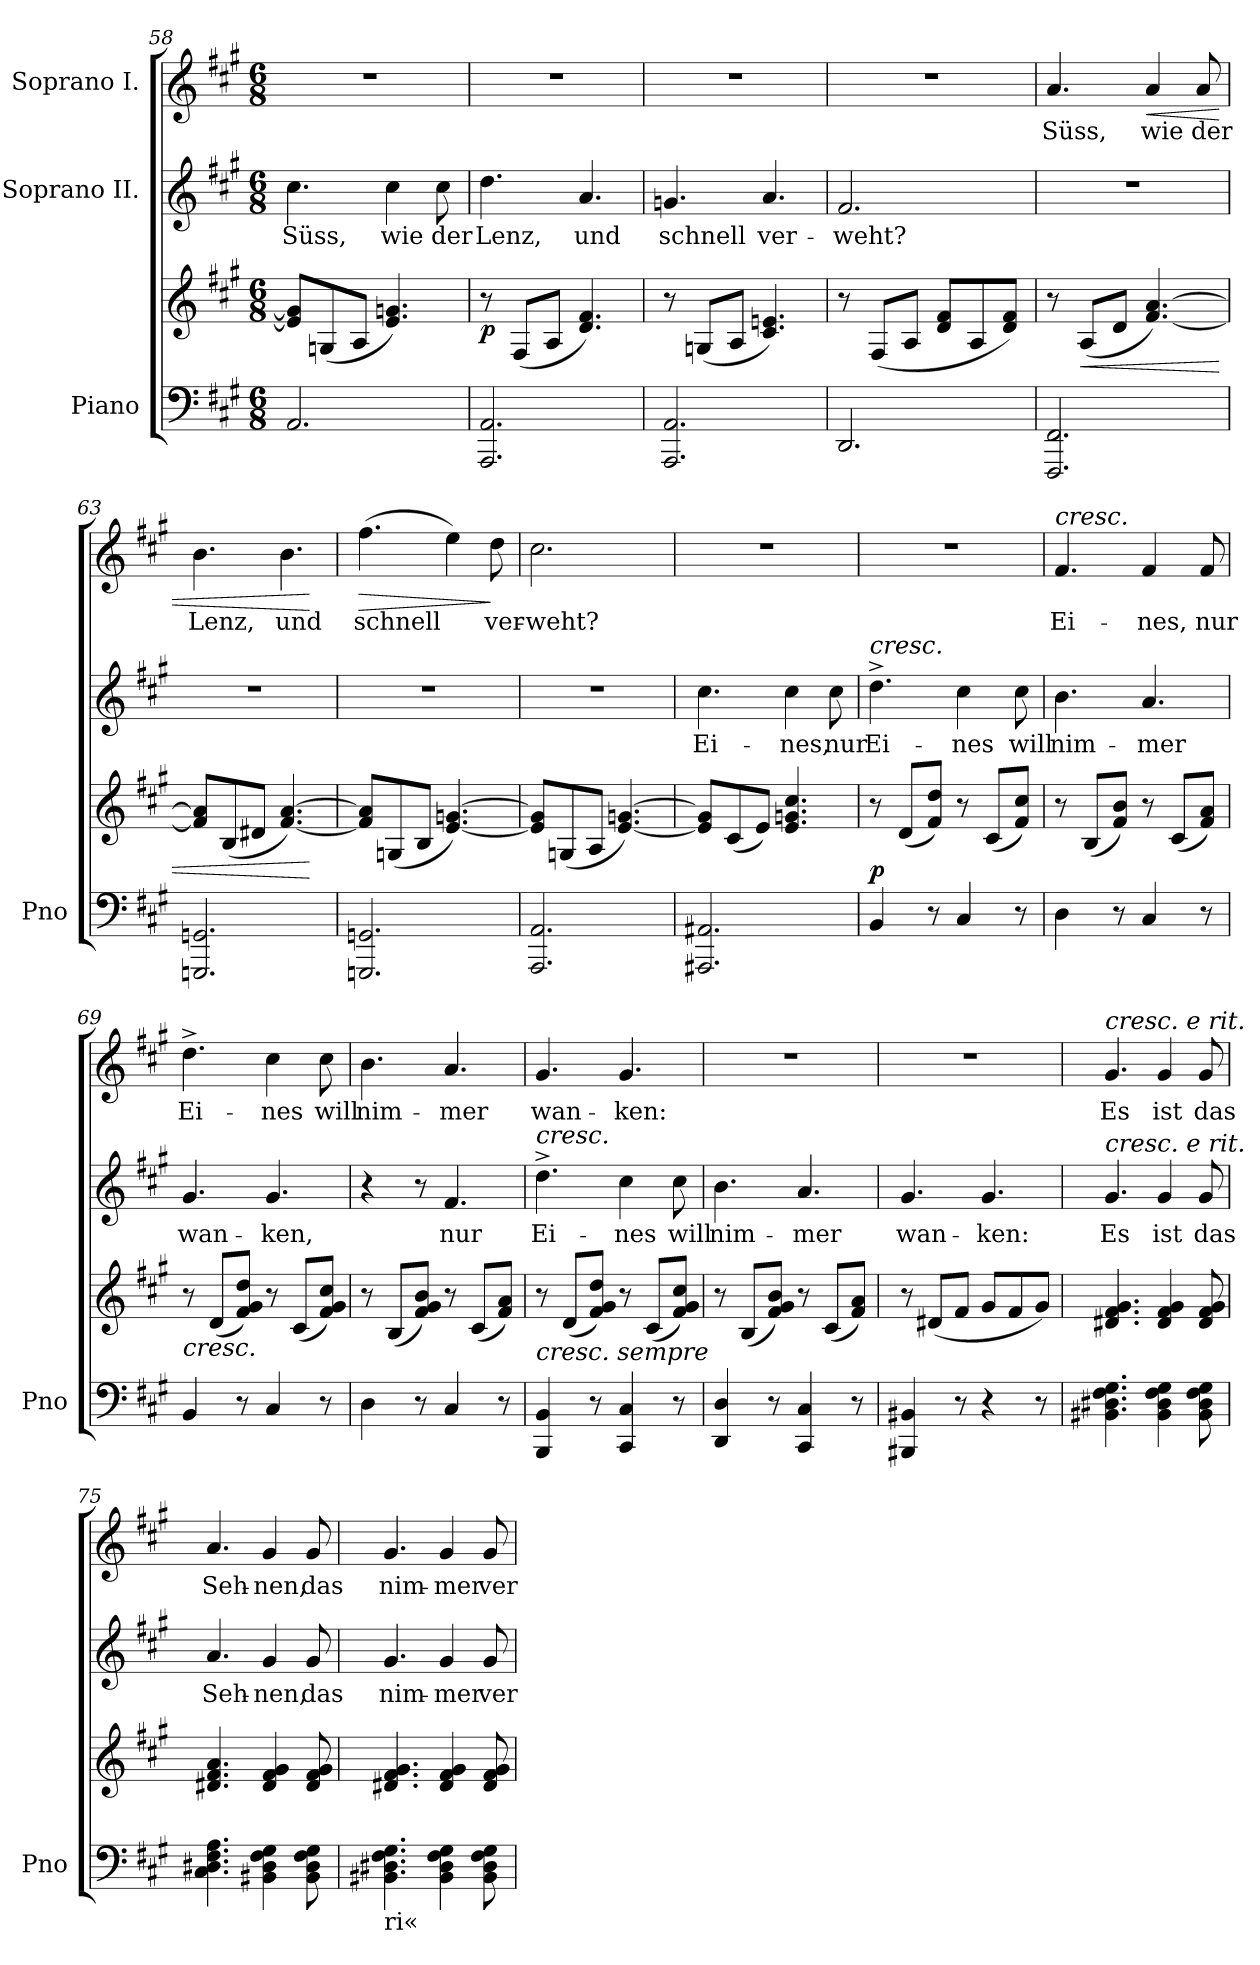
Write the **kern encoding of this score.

**kern	**kern	**dynam	**kern	**text	**kern	**text	**dynam
*part3	*part3	*part3	*part2	*part2	*part1	*part1	*part1
*staff4	*staff3	*staff3/4	*staff2	*staff2	*staff1	*staff1	*staff1
*I"Piano	*	*	*I"Soprano II.	*	*I"Soprano I.	*	*
*I'Pno	*	*	*	*	*	*	*
*clefF4	*clefG2	*	*clefG2	*	*clefG2	*	*
*k[f#c#g#]	*k[f#c#g#]	*	*k[f#c#g#]	*	*k[f#c#g#]	*	*
*M6/8	*M6/8	*	*M6/8	*	*M6/8	*	*
=58	=58	=58	=58	=58	=58	=58	=58
!	!	!	!	!LO:LY:b	!	!	!
2.AA/	8e/] 8g/]L	.	4.cc#\	Süss,	2.r	.	.
.	(8Gn/	.	.	.	.	.	.
.	8A/J	.	.	.	.	.	.
!	!	!	!	!LO:LY:b	!	!	!
.	4.e/ 4.gn/)	.	4cc#\	wie	.	.	.
!	!	!	!	!LO:LY:b	!	!	!
.	.	.	8cc#\	der	.	.	.
=59	=59	=59	=59	=59	=59	=59	=59
!	!	!LO:DY:b	!	!LO:LY:b	!	!	!
2.AAA/ 2.AA/	8r	p	4.dd\	Lenz,	2.r	.	.
.	(8F#/L	.	.	.	.	.	.
.	8A/J	.	.	.	.	.	.
!	!	!	!	!LO:LY:b	!	!	!
.	4.d/ 4.f#/)	.	4.a/	und	.	.	.
!!LO:LB:g=z
=60	=60	=60	=60	=60	=60	=60	=60
!	!	!	!	!LO:LY:b	!	!	!
2.AAA/ 2.AA/	8r	.	4.gn/	schnell	2.r	.	.
.	(8Gn/L	.	.	.	.	.	.
.	8A/J	.	.	.	.	.	.
!	!	!	!	!LO:LY:b	!	!	!
.	4.c#/ 4.en/)	.	4.a/	ver-	.	.	.
=61	=61	=61	=61	=61	=61	=61	=61
!	!	!	!	!LO:LY:b	!	!	!
2.DD/	8r	.	2.f#/	-weht?	2.r	.	.
.	(<8F#/L	.	.	.	.	.	.
.	8A/J	.	.	.	.	.	.
.	8d/ 8f#/L	.	.	.	.	.	.
.	8A/	.	.	.	.	.	.
.	8d/ 8f#/J)	.	.	.	.	.	.
=62	=62	=62	=62	=62	=62	=62	=62
!	!	!	!	!	!	!LO:LY:b	!
2.FFF#/ 2.FF#/	8r	.	2.r	.	4.a/	Süss,	.
!	!	!LO:HP:b	!	!	!	!	!
.	(8A/L	<	.	.	.	.	.
.	8d/J	.	.	.	.	.	.
!	!	!	!	!	!	!LO:LY:b	!LO:HP:b
.	[4.f#/ [4.a/)	.	.	.	4a/	wie	<
!	!	!	!	!	!	!LO:LY:b	!
.	.	.	.	.	8a/	der	.
=63	=63	=63	=63	=63	=63	=63	=63
!	!	!	!	!	!	!LO:LY:b	!
2.GGGn/ 2.GGn/	8f#/] 8a/]L	.	2.r	.	4.b\	Lenz,	.
.	(8B/	.	.	.	.	.	.
.	8d#X/J	.	.	.	.	.	.
!	!	!	!	!	!	!LO:LY:b	!
.	[4.f#/ [4.a/)	.	.	.	4.b\	und	.
.	.	[	.	.	.	.	[
=64	=64	=64	=64	=64	=64	=64	=64
!	!	!	!	!	!	!LO:LY:b	!LO:HP:b
2.GGGn/ 2.GGn/	8f#/] 8a/]L	.	2.r	.	(>4.ff#\	schnell	>
.	(8Gn/	.	.	.	.	.	.
.	8B/J	.	.	.	.	.	.
.	[4.e/ [4.gn/)	.	.	.	4ee\)	.	.
!	!	!	!	!	!	!LO:LY:b	!
.	.	.	.	.	8dd\	ver-	]
=65	=65	=65	=65	=65	=65	=65	=65
!	!	!	!	!	!	!LO:LY:b	!
2.AAA/ 2.AA/	8e/] 8g/]L	.	2.r	.	2.cc#\	-weht?	.
.	(8Gn/	.	.	.	.	.	.
.	8A/J	.	.	.	.	.	.
.	[4.e/ [4.gn/)	.	.	.	.	.	.
!!LO:PB:g=z
=66	=66	=66	=66	=66	=66	=66	=66
!	!	!	!	!LO:LY:b	!	!	!
2.AAA#X/ 2.AA#X/	8e/] 8gn/]L	.	4.cc#\	Ei-	2.r	.	.
.	(8c#/	.	.	.	.	.	.
.	8e/J)	.	.	.	.	.	.
!	!	!	!	!LO:LY:b	!	!	!
.	4.e/ 4.gn/ 4.cc#/	.	4cc#\	-nes,	.	.	.
!	!	!	!	!LO:LY:b	!	!	!
.	.	.	8cc#\	nur	.	.	.
=67	=67	=67	=67	=67	=67	=67	=67
!	!	!	!LO:TX:a:i:t=cresc.	!	!	!	!
!	!	!LO:DY:a=2	!	!LO:LY:b	!	!	!
4BB/	8r	p	4.dd^\	Ei-	2.r	.	.
.	(8d/L	.	.	.	.	.	.
8r	8f#/ 8dd/J)	.	.	.	.	.	.
!	!	!	!	!LO:LY:b	!	!	!
4C#/	8r	.	4cc#\	-nes	.	.	.
.	(8c#/L	.	.	.	.	.	.
!	!	!	!	!LO:LY:b	!	!	!
8r	8f#/ 8cc#/J)	.	8cc#\	will	.	.	.
=68	=68	=68	=68	=68	=68	=68	=68
!	!	!	!	!	!LO:TX:a:i:t=cresc.	!	!
!	!	!	!	!LO:LY:b	!	!LO:LY:b	!
4D\	8r	.	4.b\	nim-	4.f#/	Ei-	.
.	(8B/L	.	.	.	.	.	.
8r	8f#/ 8b/J)	.	.	.	.	.	.
!	!	!	!	!LO:LY:b	!	!LO:LY:b	!
4C#/	8r	.	4.a/	-mer	4f#/	-nes,	.
.	(8c#/L	.	.	.	.	.	.
!	!	!	!	!	!	!LO:LY:b	!
8r	8f#/ 8a/J)	.	.	.	8f#/	nur	.
=69	=69	=69	=69	=69	=69	=69	=69
!	!LO:TX:b:i:t=cresc.	!	!	!	!	!	!
!	!	!	!	!LO:LY:b	!	!LO:LY:b	!
4BB/	8r	.	4.g#/	wan-	4.dd^\	Ei-	.
.	(8d/L	.	.	.	.	.	.
8r	8f#/ 8g#/ 8dd/J)	.	.	.	.	.	.
!	!	!	!	!LO:LY:b	!	!LO:LY:b	!
4C#/	8r	.	4.g#/	-ken,	4cc#\	-nes	.
.	(8c#/L	.	.	.	.	.	.
!	!	!	!	!	!	!LO:LY:b	!
8r	8f#/ 8g#/ 8cc#/J)	.	.	.	8cc#\	will	.
=70	=70	=70	=70	=70	=70	=70	=70
!	!	!	!	!	!	!LO:LY:b	!
4D\	8r	.	4r	.	4.b\	nim-	.
.	(8B/L	.	.	.	.	.	.
8r	8f#/ 8g#/ 8b/J)	.	8r	.	.	.	.
!	!	!	!	!LO:LY:b	!	!LO:LY:b	!
4C#/	8r	.	4.f#/	nur	4.a/	-mer	.
.	(8c#/L	.	.	.	.	.	.
8r	8f#/ 8a/J)	.	.	.	.	.	.
!!LO:LB:g=z
=71	=71	=71	=71	=71	=71	=71	=71
!	!	!	!LO:TX:a:i:t=cresc.	!	!	!	!
!	!LO:TX:b:i:t=cresc.  sempre	!	!	!	!	!	!
!	!	!	!	!LO:LY:b	!	!LO:LY:b	!
4BBB/ 4BB/	8r	.	4.dd^\	Ei-	4.g#/	wan-	.
.	(8d/L	.	.	.	.	.	.
8r	8f#/ 8g#/ 8dd/J)	.	.	.	.	.	.
!	!	!	!	!LO:LY:b	!	!LO:LY:b	!
4CC#/ 4C#/	8r	.	4cc#\	-nes	4.g#/	-ken:	.
.	(8c#/L	.	.	.	.	.	.
!	!	!	!	!LO:LY:b	!	!	!
8r	8f#/ 8g#/ 8cc#/J)	.	8cc#\	will	.	.	.
=72	=72	=72	=72	=72	=72	=72	=72
!	!	!	!	!LO:LY:b	!	!	!
4DD/ 4D/	8r	.	4.b\	nim-	2.r	.	.
.	(8B/L	.	.	.	.	.	.
8r	8f#/ 8g#/ 8b/J)	.	.	.	.	.	.
!	!	!	!	!LO:LY:b	!	!	!
4CC#/ 4C#/	8r	.	4.a/	-mer	.	.	.
.	(8c#/L	.	.	.	.	.	.
8r	8f#/ 8a/J)	.	.	.	.	.	.
=73	=73	=73	=73	=73	=73	=73	=73
!	!	!	!	!LO:LY:b	!	!	!
4BBB#X/ 4BB#X/	8r	.	4.g#/	wan-	2.r	.	.
.	(<8d#X/L	.	.	.	.	.	.
8r	8f#/J	.	.	.	.	.	.
!	!	!	!	!LO:LY:b	!	!	!
4r	8g#/L	.	4.g#/	-ken:	.	.	.
.	8f#/	.	.	.	.	.	.
8r	8g#/J)	.	.	.	.	.	.
=74	=74	=74	=74	=74	=74	=74	=74
!	!	!	!	!	!LO:TX:a:i:t=cresc. e  rit.	!	!
!	!	!	!LO:TX:a:i:t=cresc. e  rit.	!	!	!	!
!	!	!LO:DY:b	!	!LO:LY:b	!	!LO:LY:b	!
!	!	!LO:DY:n=1:b	!	!	!	!	!
4.BB#X\ 4.D#X\ 4.F#\ 4.G#\	4.d#X/ 4.f#/ 4.g#/	f other-dynamics	4.g#/	Es	4.g#/	Es	.
!	!	!	!	!LO:LY:b	!	!LO:LY:b	!
4BB#\ 4D#\ 4F#\ 4G#\	4d#/ 4f#/ 4g#/	.	4g#/	ist	4g#/	ist	.
!	!	!	!	!LO:LY:b	!	!LO:LY:b	!
8BB#\ 8D#\ 8F#\ 8G#\	8d#/ 8f#/ 8g#/	.	8g#/	das	8g#/	das	.
=75	=75	=75	=75	=75	=75	=75	=75
!	!	!	!	!LO:LY:b	!	!LO:LY:b	!
4.C#\ 4.D#X\ 4.F#\ 4.A\	4.d#X/ 4.f#/ 4.a/	.	4.a/	Seh-	4.a/	Seh-	.
!	!	!	!	!LO:LY:b	!	!LO:LY:b	!
4BB#X\ 4D#\ 4F#\ 4G#\	4d#/ 4f#/ 4g#/	.	4g#/	-nen,	4g#/	-nen,	.
!	!	!	!	!LO:LY:b	!	!LO:LY:b	!
8BB#\ 8D#\ 8F#\ 8G#\	8d#/ 8f#/ 8g#/	.	8g#/	das	8g#/	das	.
!!LO:LB:g=z
=76	=76	=76	=76	=76	=76	=76	=76
!LO:TX:b:t=ri«	!	!	!	!	!	!	!
!	!	!	!	!LO:LY:b	!	!LO:LY:b	!
4.BB#X\ 4.D#X\ 4.F#\ 4.G#\	4.d#X/ 4.f#/ 4.g#/	.	4.g#/	nim-	4.g#/	nim-	.
!	!	!	!	!LO:LY:b	!	!LO:LY:b	!
4BB#\ 4D#\ 4F#\ 4G#\	4d#/ 4f#/ 4g#/	.	4g#/	-mer	4g#/	-mer	.
!	!	!	!	!LO:LY:b	!	!LO:LY:b	!
8BB#\ 8D#\ 8F#\ 8G#\	8d#/ 8f#/ 8g#/	.	8g#/	ver-	8g#/	ver-	.
=	=	=	=	=	=	=	=
*-	*-	*-	*-	*-	*-	*-	*-
